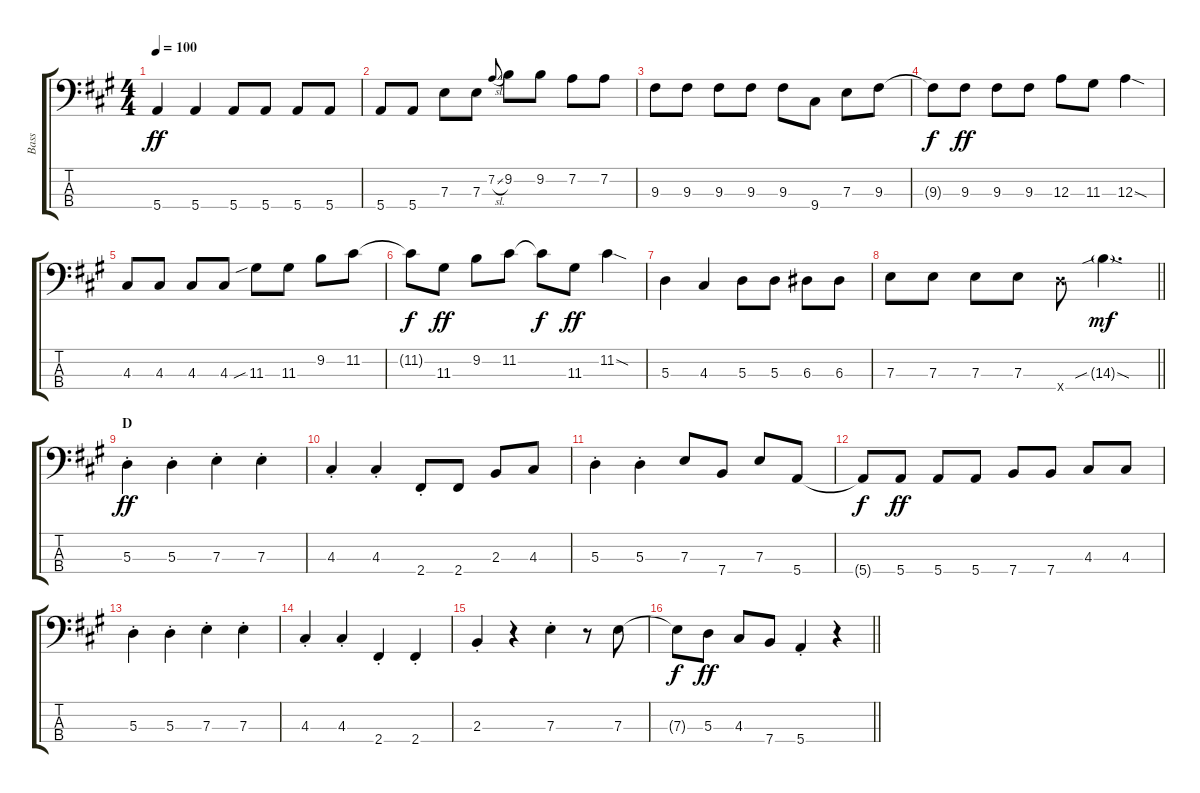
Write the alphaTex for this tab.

\track ("Bass" "Bass") {instrument electricbasspick}
\staff {score tabs}
\tuning (G2 D2 A1 E1) {hide}
\ts (4 4)
\tempo 100
\clef f4
\ks a
5.4.4{dy ff} 5.4.4 5.4.8 5.4.8 5.4.8 5.4.8 |
5.4.8 5.4.8 7.3.8 7.3.8 7.2{sl}.8{gr onbeat} 9.2.8 9.2.8 7.2.8 7.2.8 |
9.3.8 9.3.8 9.3.8 9.3.8 9.3.8 9.4.8 7.3.8 9.3.8 |
9.3{t}.8{dy f} 9.3.8{dy ff} 9.3.8 9.3.8 12.3.8 11.3.8 12.3{sod}.4 |
4.3.8 4.3.8 4.3.8 4.3.8 11.3{sib}.8 11.3.8 9.2.8 11.2.8 |
11.2{t}.8{dy f} 11.3.8{dy ff} 9.2.8 11.2.8 11.2{t}.8{dy f} 11.3.8{dy ff} 11.2{sod}.4 |
5.3.4 4.3.4 5.3.8 5.3.8 6.3.8 6.3.8 |
\barLineRight lightlight
7.3.8 7.3.8 7.3.8 7.3.8 10.4{x}.8 14.3{sib sod g}.4{d dy mf} |
\section ("" "D")
5.3{st}.4{dy ff} 5.3{st}.4 7.3{st}.4 7.3{st}.4 |
4.3{st}.4 4.3{st}.4 2.4{st}.8 2.4.8 2.3.8 4.3.8 |
5.3{st}.4 5.3{st}.4 7.3.8 7.4.8 7.3.8 5.4.8 |
5.4{t}.8{dy f} 5.4.8{dy ff} 5.4.8 5.4.8 7.4.8 7.4.8 4.3.8 4.3.8 |
5.3{st}.4 5.3{st}.4 7.3{st}.4 7.3{st}.4 |
4.3{st}.4 4.3{st}.4 2.4{st}.4 2.4{st}.4 |
2.3{st}.4 r.4 7.3{st}.4 r.8 7.3.8 |
\barLineRight lightlight
7.3{t}.8{dy f} 5.3.8{dy ff} 4.3.8 7.4.8 5.4{st}.4 r.4
